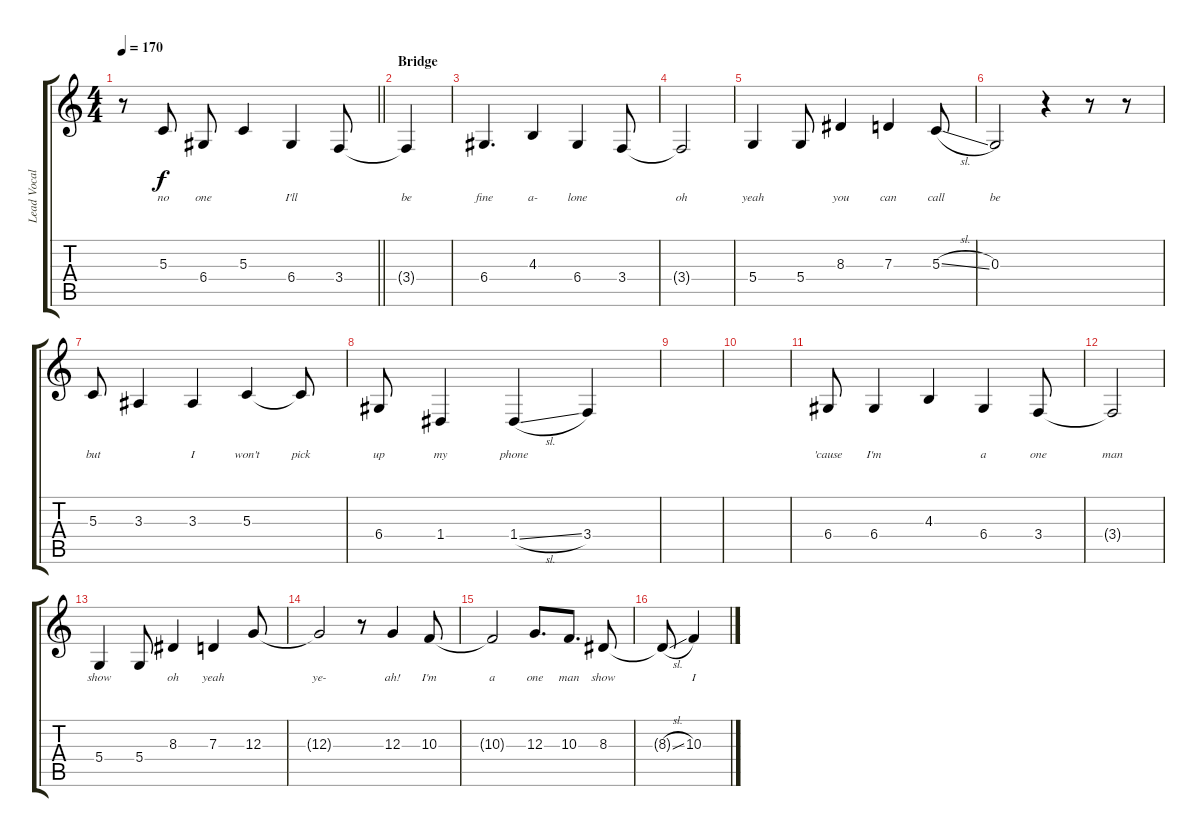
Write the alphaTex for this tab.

\track ("Lead Vocals" "Lead Vocal") {instrument lead2sawtooth}
\staff {score tabs}
\tuning (E4 B3 G3 D3 A2 E2) {hide}
\ts (4 4)
\tempo 170
\clef g2
\barLineRight lightlight
\ks c
r.8{dy f} 5.3.8{lyrics (0 "no") lyrics (1 "") lyrics (2 "") lyrics (3 "") lyrics (4 "")} 6.4.8{lyrics (0 "one") lyrics (1 "") lyrics (2 "") lyrics (3 "") lyrics (4 "")} 5.3.4{lyrics (0 "") lyrics (1 "") lyrics (2 "") lyrics (3 "") lyrics (4 "")} 6.4.4{lyrics (0 "I'll") lyrics (1 "") lyrics (2 "") lyrics (3 "") lyrics (4 "")} 3.4.8{lyrics (0 "") lyrics (1 "") lyrics (2 "") lyrics (3 "") lyrics (4 "")} |
\section ("" "Bridge")
3.4{t}.4{lyrics (0 "be") lyrics (1 "") lyrics (2 "") lyrics (3 "") lyrics (4 "")} |
6.4.4{d lyrics (0 "fine") lyrics (1 "") lyrics (2 "") lyrics (3 "") lyrics (4 "")} 4.3.4{lyrics (0 "a-") lyrics (1 "") lyrics (2 "") lyrics (3 "") lyrics (4 "")} 6.4.4{lyrics (0 "lone") lyrics (1 "") lyrics (2 "") lyrics (3 "") lyrics (4 "")} 3.4.8{lyrics (0 "") lyrics (1 "") lyrics (2 "") lyrics (3 "") lyrics (4 "")} |
3.4{t}.2{lyrics (0 "oh") lyrics (1 "") lyrics (2 "") lyrics (3 "") lyrics (4 "")} |
5.4.4{lyrics (0 "yeah") lyrics (1 "") lyrics (2 "") lyrics (3 "") lyrics (4 "")} 5.4.8{lyrics (0 "") lyrics (1 "") lyrics (2 "") lyrics (3 "") lyrics (4 "")} 8.3.4{lyrics (0 "you") lyrics (1 "") lyrics (2 "") lyrics (3 "") lyrics (4 "")} 7.3.4{lyrics (0 "can") lyrics (1 "") lyrics (2 "") lyrics (3 "") lyrics (4 "")} 5.3{sl}.8{lyrics (0 "call") lyrics (1 "") lyrics (2 "") lyrics (3 "") lyrics (4 "")} |
0.3.2{lyrics (0 "be") lyrics (1 "") lyrics (2 "") lyrics (3 "") lyrics (4 "")} r.4 r.8 r.8 |
5.3.8{lyrics (0 "but") lyrics (1 "") lyrics (2 "") lyrics (3 "") lyrics (4 "")} 3.3.4{lyrics (0 "") lyrics (1 "") lyrics (2 "") lyrics (3 "") lyrics (4 "")} 3.3.4{lyrics (0 "I") lyrics (1 "") lyrics (2 "") lyrics (3 "") lyrics (4 "")} 5.3.4{lyrics (0 "won't") lyrics (1 "") lyrics (2 "") lyrics (3 "") lyrics (4 "")} 5.3{t}.8{lyrics (0 "pick") lyrics (1 "") lyrics (2 "") lyrics (3 "") lyrics (4 "")} |
6.4.8{lyrics (0 "up") lyrics (1 "") lyrics (2 "") lyrics (3 "") lyrics (4 "")} 1.4.4{lyrics (0 "my") lyrics (1 "") lyrics (2 "") lyrics (3 "") lyrics (4 "")} 1.4{sl}.4{lyrics (0 "phone") lyrics (1 "") lyrics (2 "") lyrics (3 "") lyrics (4 "")} 3.4.4{lyrics (0 "") lyrics (1 "") lyrics (2 "") lyrics (3 "") lyrics (4 "")} |
|
|
6.4.8{lyrics (0 "'cause") lyrics (1 "") lyrics (2 "") lyrics (3 "") lyrics (4 "")} 6.4.4{lyrics (0 "I'm") lyrics (1 "") lyrics (2 "") lyrics (3 "") lyrics (4 "")} 4.3.4{lyrics (0 "") lyrics (1 "") lyrics (2 "") lyrics (3 "") lyrics (4 "")} 6.4.4{lyrics (0 "a") lyrics (1 "") lyrics (2 "") lyrics (3 "") lyrics (4 "")} 3.4.8{lyrics (0 "one") lyrics (1 "") lyrics (2 "") lyrics (3 "") lyrics (4 "")} |
3.4{t}.2{lyrics (0 "man") lyrics (1 "") lyrics (2 "") lyrics (3 "") lyrics (4 "")} |
5.4.4{lyrics (0 "show") lyrics (1 "") lyrics (2 "") lyrics (3 "") lyrics (4 "")} 5.4.8{lyrics (0 "") lyrics (1 "") lyrics (2 "") lyrics (3 "") lyrics (4 "")} 8.3.4{lyrics (0 "oh") lyrics (1 "") lyrics (2 "") lyrics (3 "") lyrics (4 "")} 7.3.4{lyrics (0 "yeah") lyrics (1 "") lyrics (2 "") lyrics (3 "") lyrics (4 "")} 12.3.8{lyrics (0 "") lyrics (1 "") lyrics (2 "") lyrics (3 "") lyrics (4 "")} |
12.3{t}.2{lyrics (0 "ye-") lyrics (1 "") lyrics (2 "") lyrics (3 "") lyrics (4 "")} r.8 12.3.4{lyrics (0 "ah!") lyrics (1 "") lyrics (2 "") lyrics (3 "") lyrics (4 "")} 10.3.8{lyrics (0 "I'm") lyrics (1 "") lyrics (2 "") lyrics (3 "") lyrics (4 "")} |
10.3{t}.2{lyrics (0 "a") lyrics (1 "") lyrics (2 "") lyrics (3 "") lyrics (4 "")} 12.3.8{d lyrics (0 "one") lyrics (1 "") lyrics (2 "") lyrics (3 "") lyrics (4 "")} 10.3.8{d lyrics (0 "man") lyrics (1 "") lyrics (2 "") lyrics (3 "") lyrics (4 "")} 8.3.8{lyrics (0 "show") lyrics (1 "") lyrics (2 "") lyrics (3 "") lyrics (4 "")} |
8.3{sl t}.8{lyrics (0 "") lyrics (1 "") lyrics (2 "") lyrics (3 "") lyrics (4 "")} 10.3.4{lyrics (0 "I") lyrics (1 "") lyrics (2 "") lyrics (3 "") lyrics (4 "")}
